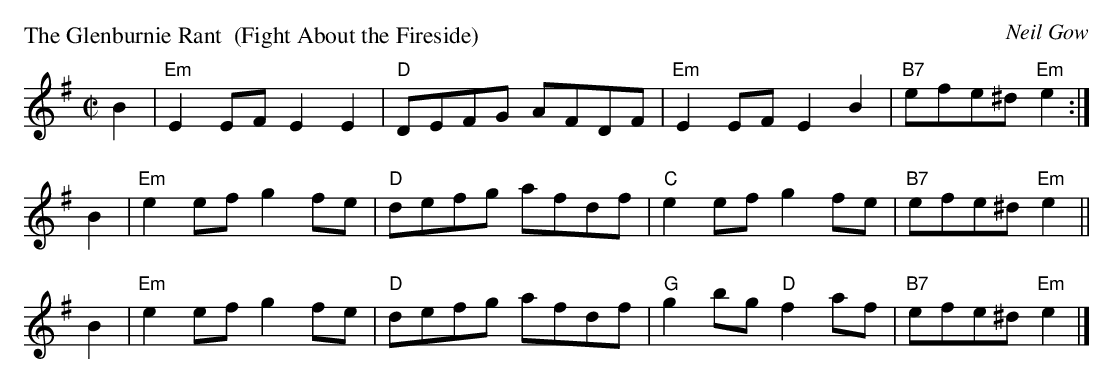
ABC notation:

X:1
P: The Glenburnie Rant  (Fight About the Fireside)
C: Neil Gow
M: C|
L: 1/8
K: Em
B2 \
| "Em"E2EF E2E2 | "D"DEFG AFDF \
| "Em"E2EF E2B2 | "B7"efe^d "Em"e2 :|
B2  \
| "Em"e2ef g2fe | "D"defg afdf \
|  "C"e2ef   g2fe | "B7"efe^d "Em"e2 ||
B2  \
| "Em"e2ef g2fe | "D"defg afdf \
|  "G"g2bg "D"f2af | "B7"efe^d "Em"e2 |]
